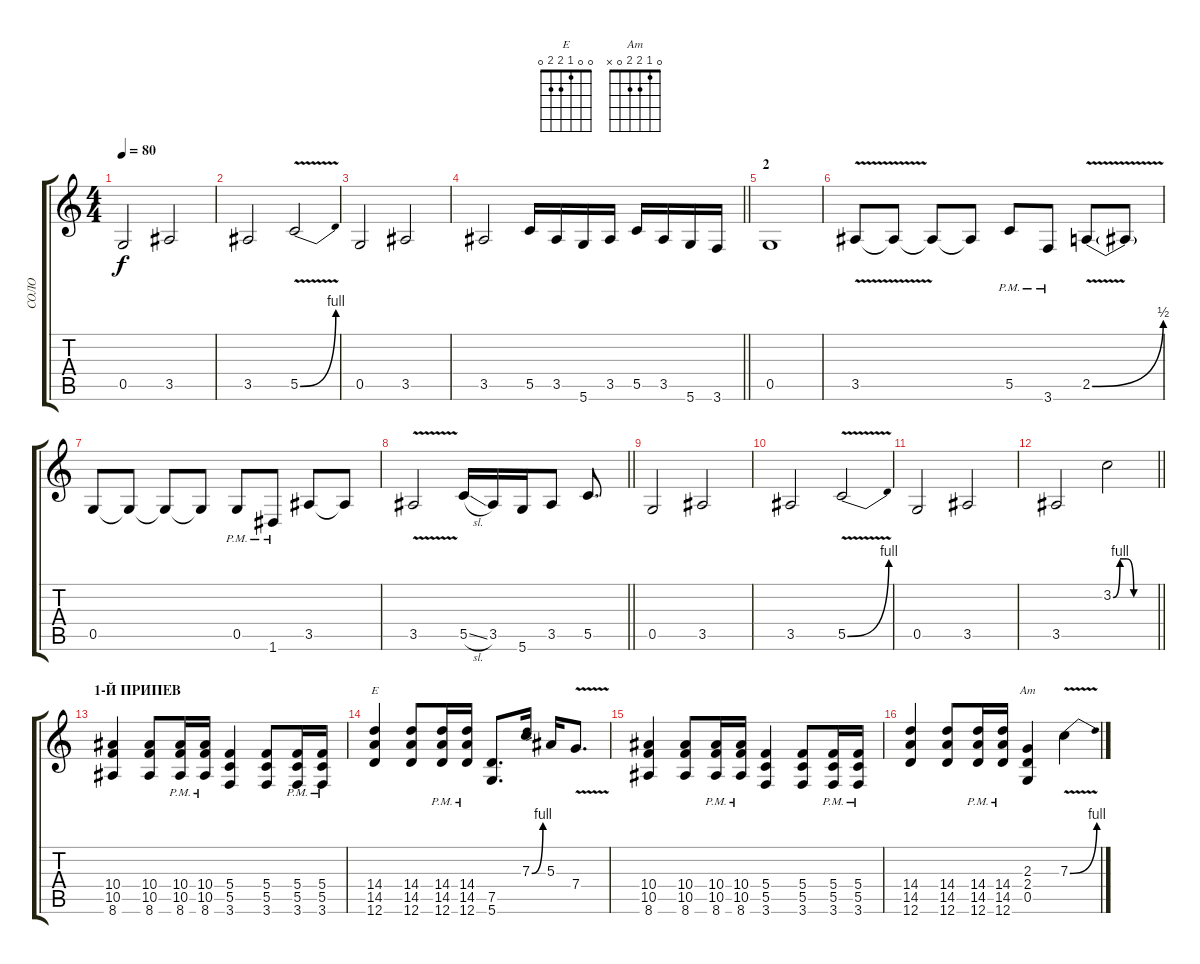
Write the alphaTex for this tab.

\track ("СОЛО" "СОЛО") {instrument acousticguitarsteel}
\staff {score tabs}
\tuning (D4 A3 F3 C3 G2 D2) {hide}
\chord ("E" 0 0 1 2 2 0)
\chord ("Am" 0 1 2 2 0 x)
\ts (4 4)
\section ("" "")
\tempo 80
\clef g2
\ks c
0.5.2{dy f} 3.5.2 |
3.5.2 5.5{be (bend 0 0 60 4) v}.2 |
0.5.2 3.5.2 |
\barLineRight lightlight
3.5.2 5.5.16 3.5.16 5.6.16 3.5.16 5.5.16 3.5.16 5.6.16 3.6.16 |
\section ("" "2")
0.5.1 |
3.5{v}.8 3.5{t}.8 3.5{t}.8 3.5{t}.8 5.5{pm}.8 3.6{pm}.8 2.5{be (bend 0 0 60 2) v}.8 2.5{t}.8 |
0.5.8 0.5{t}.8 0.5{t}.8 0.5{t}.8 0.5{pm}.8 1.6{pm}.8 3.5.8 3.5{t}.8 |
\barLineRight lightlight
3.5{v}.2 5.5{sl}.16 3.5.16 5.6.16 3.5.8 5.5.8{d} |
0.5.2 3.5.2 |
3.5.2 5.5{be (bend 0 0 60 4) v}.2 |
0.5.2 3.5.2 |
\barLineRight lightlight
3.5.2 3.2{be (custom 0 0 10 4 20 4 30 0 60 0)}.2 |
\section ("" "1-Й ПРИПЕВ ")
(10.4 10.5 8.6).4{instrument distortionguitar} (10.4 10.5 8.6).8 (10.4{pm} 10.5{pm} 8.6{pm}).16 (10.4{pm} 10.5{pm} 8.6{pm}).16 (5.4 5.5 3.6).4 (5.4 5.5 3.6).8 (5.4{pm} 5.5{pm} 3.6{pm}).16 (5.4{pm} 5.5{pm} 3.6{pm}).16 |
(14.4 14.5 12.6).4{ch "E"} (14.4 14.5 12.6).8 (14.4{pm} 14.5{pm} 12.6{pm}).16 (14.4{pm} 14.5{pm} 12.6{pm}).16 (7.5 5.6).8{d} 7.3{be (bend 0 0 60 4)}.16 5.3.16 7.4{v}.8{d} |
(10.4 10.5 8.6).4{instrument distortionguitar} (10.4 10.5 8.6).8 (10.4{pm} 10.5{pm} 8.6{pm}).16 (10.4{pm} 10.5{pm} 8.6{pm}).16 (5.4 5.5 3.6).4 (5.4 5.5 3.6).8 (5.4{pm} 5.5{pm} 3.6{pm}).16 (5.4{pm} 5.5{pm} 3.6{pm}).16 |
(14.4 14.5 12.6).4 (14.4 14.5 12.6).8 (14.4{pm} 14.5{pm} 12.6{pm}).16 (14.4{pm} 14.5{pm} 12.6{pm}).16 (2.3 2.4 0.5).4{ch "Am"} 7.3{be (bend 0 0 60 4) v}.4
